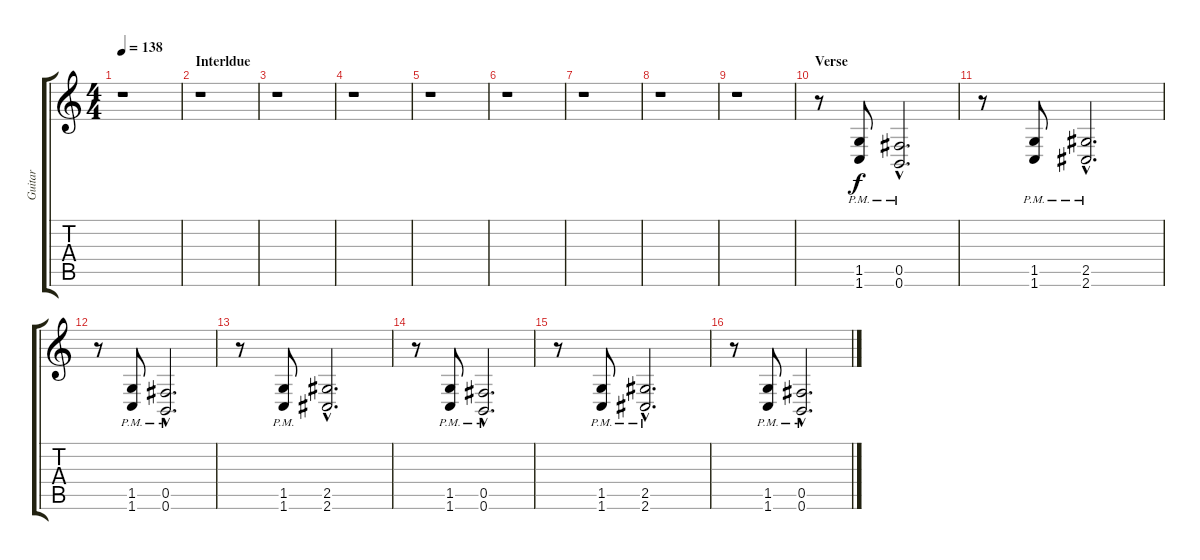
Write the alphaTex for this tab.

\track ("Guitar" "Guitar") {instrument overdrivenguitar}
\staff {score tabs}
\tuning (Db4 Ab3 E3 B2 Gb2 B1) {hide}
\ts (4 4)
\tempo 138
\clef g2
\ks c
r.1{dy f} |
\section ("" "Interldue")
r.1 |
r.1 |
r.1 |
r.1 |
r.1 |
r.1 |
r.1 |
r.1 |
\section ("" "Verse")
r.8 (1.5{pm} 1.6{pm}).8 (0.5{hac pm} 0.6{hac pm}).2{d} |
r.8 (1.5{pm} 1.6{pm}).8 (2.5{hac pm} 2.6{hac pm}).2{d} |
r.8 (1.5{pm} 1.6{pm}).8 (0.5{hac pm} 0.6{hac pm}).2{d} |
r.8 (1.5{pm} 1.6{pm}).8 (2.5{hac} 2.6{hac}).2{d} |
r.8 (1.5{pm} 1.6{pm}).8 (0.5{hac pm} 0.6{hac pm}).2{d} |
r.8 (1.5{pm} 1.6{pm}).8 (2.5{hac pm} 2.6{hac pm}).2{d} |
r.8 (1.5{pm} 1.6{pm}).8 (0.5{hac pm} 0.6{hac pm}).2{d}
